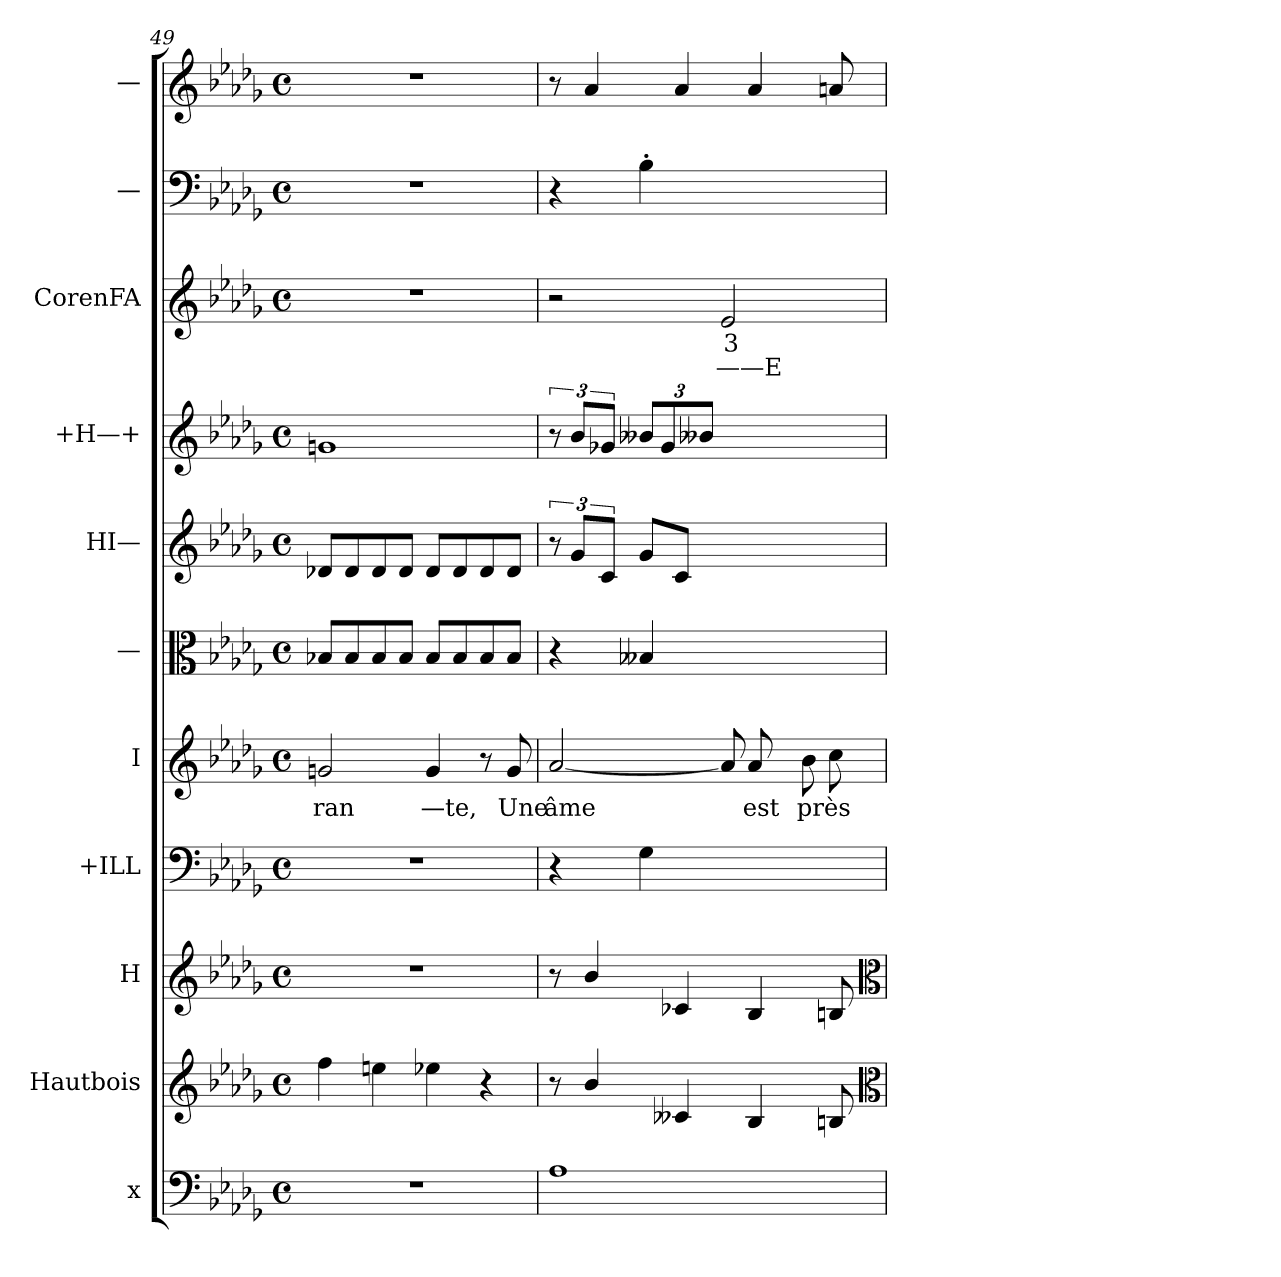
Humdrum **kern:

**kern	**kern	**kern	**kern	**kern	**text	**kern	**kern	**kern	**kern	**text	**text	**kern	**kern
*part11	*part10	*part9	*part8	*part7	*part7	*part6	*part5	*part4	*part3	*part3	*part3	*part2	*part1
*staff11	*staff10	*staff9	*staff8	*staff7	*staff7	*staff6	*staff5	*staff4	*staff3	*staff3	*staff3	*staff2	*staff1
*I"x	*I"Hautbois	*I"H	*I"+ILL	*I"I	*	*I"—	*I"HI—	*I"+H—+	*I"CorenFA	*	*	*I"—	*I"—
*clefF4	*clefG2	*clefG2	*clefF4	*clefG2	*	*clefC3	*clefG2	*clefG2	*clefG2	*	*	*clefF4	*clefG2
*k[b-e-a-d-g-]	*k[b-e-a-d-g-]	*k[b-e-a-d-g-]	*k[b-e-a-d-g-]	*k[b-e-a-d-g-]	*	*k[b-e-a-d-g-]	*k[b-e-a-d-g-]	*k[b-e-a-d-g-]	*k[b-e-a-d-g-]	*	*	*k[b-e-a-d-g-]	*k[b-e-a-d-g-]
*M4/4	*M4/4	*M4/4	*M4/4	*M4/4	*	*M4/4	*M4/4	*M4/4	*M4/4	*	*	*M4/4	*M4/4
*met(c)	*met(c)	*met(c)	*met(c)	*met(c)	*	*met(c)	*met(c)	*met(c)	*met(c)	*	*	*met(c)	*met(c)
=49	=49	=49	=49	=49	=49	=49	=49	=49	=49	=49	=49	=49	=49
1r	4ffi\	1r	1r	2gni/	ran	8B-Xi/L	8d-Xi/L	1gni/	1r	.	.	1r	1r
.	.	.	.	.	.	8B-i/	8d-i/	.	.	.	.	.	.
.	4eeni\	.	.	.	.	8B-i/	8d-i/	.	.	.	.	.	.
.	.	.	.	.	.	8B-i/J	8d-i/J	.	.	.	.	.	.
.	4ee-Xi\	.	.	4gi/	—te,	8B-i/L	8d-i/L	.	.	.	.	.	.
.	.	.	.	.	.	8B-i/	8d-i/	.	.	.	.	.	.
.	4r	.	.	8r	.	8B-i/	8d-i/	.	.	.	.	.	.
.	.	.	.	8gi/	Une	8B-i/J	8d-i/J	.	.	.	.	.	.
!!LO:PB:g=z
=50	=50	=50	=50	=50	=50	=50	=50	=50	=50	=50	=50	=50	=50
1A-i/	8r	8r	4r	[2a-i/	âme	4r	12r	12r	2r	.	.	4r	8r
.	.	.	.	.	.	.	12g-i/L	12b-i/L	.	.	.	.	.
.	4b-i/	4b-i/	.	.	.	.	.	.	.	.	.	.	4a-i/
.	.	.	.	.	.	.	12ci/J	12g-Xi/J	.	.	.	.	.
.	.	.	4G-i\	.	.	4B--Xi/	8g-i/L	12b--Xi/L	.	.	.	4B-'>'>i\	.
.	.	.	.	.	.	.	.	12g-i/	.	.	.	.	.
.	4c--Xi/	4c-Xi/	.	.	.	.	8ci/J	.	.	.	.	.	4a-i/
.	.	.	.	.	.	.	.	12b--Xi/J	.	.	.	.	.
.	.	.	2ryy	8a-i/]	.	2ryy	2ryy	2ryy	2e-i/	3	——E	2ryy	.
.	4B-i/	4B-i/	.	8a-i/	est	.	.	.	.	.	.	.	4a-i/
.	.	.	.	8ryy	.	.	.	.	.	.	.	.	.
.	8ryy	8ryy	.	8b-i\	près	.	.	.	.	.	.	.	8ryy
8ryy	8Bj/	8Bj/	8ryy	8ccj\	.	8ryy	8ryy	8ryy	8ryy	.	.	8ryy	8aj/
*	*clefC3	*clefC3	*	*	*	*	*	*	*	*	*	*	*
=	=	=	=	=	=	=	=	=	=	=	=	=	=
*-	*-	*-	*-	*-	*-	*-	*-	*-	*-	*-	*-	*-	*-
